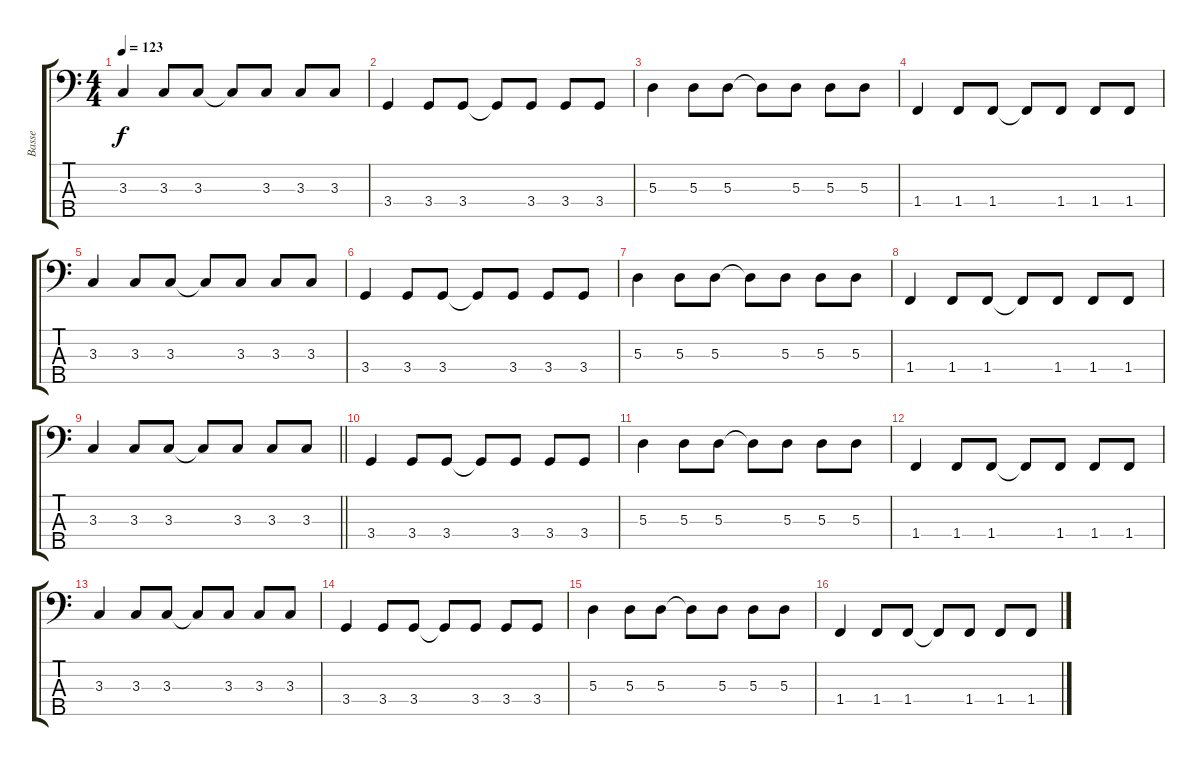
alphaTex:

\track ("Basse" "Basse") {instrument electricbassfinger}
\staff {score tabs}
\tuning (G2 D2 A1 E1 B0) {hide}
\ts (4 4)
\tempo 123
\clef f4
\ks c
3.3.4{dy f} 3.3.8 3.3.8 3.3{t}.8 3.3.8 3.3.8 3.3.8 |
3.4.4 3.4.8 3.4.8 3.4{t}.8 3.4.8 3.4.8 3.4.8 |
5.3.4 5.3.8 5.3.8 5.3{t}.8 5.3.8 5.3.8 5.3.8 |
1.4.4 1.4.8 1.4.8 1.4{t}.8 1.4.8 1.4.8 1.4.8 |
3.3.4 3.3.8 3.3.8 3.3{t}.8 3.3.8 3.3.8 3.3.8 |
3.4.4 3.4.8 3.4.8 3.4{t}.8 3.4.8 3.4.8 3.4.8 |
5.3.4 5.3.8 5.3.8 5.3{t}.8 5.3.8 5.3.8 5.3.8 |
1.4.4 1.4.8 1.4.8 1.4{t}.8 1.4.8 1.4.8 1.4.8 |
\barLineRight lightlight
3.3.4 3.3.8 3.3.8 3.3{t}.8 3.3.8 3.3.8 3.3.8 |
3.4.4 3.4.8 3.4.8 3.4{t}.8 3.4.8 3.4.8 3.4.8 |
5.3.4 5.3.8 5.3.8 5.3{t}.8 5.3.8 5.3.8 5.3.8 |
1.4.4 1.4.8 1.4.8 1.4{t}.8 1.4.8 1.4.8 1.4.8 |
3.3.4 3.3.8 3.3.8 3.3{t}.8 3.3.8 3.3.8 3.3.8 |
3.4.4 3.4.8 3.4.8 3.4{t}.8 3.4.8 3.4.8 3.4.8 |
5.3.4 5.3.8 5.3.8 5.3{t}.8 5.3.8 5.3.8 5.3.8 |
1.4.4 1.4.8 1.4.8 1.4{t}.8 1.4.8 1.4.8 1.4.8
